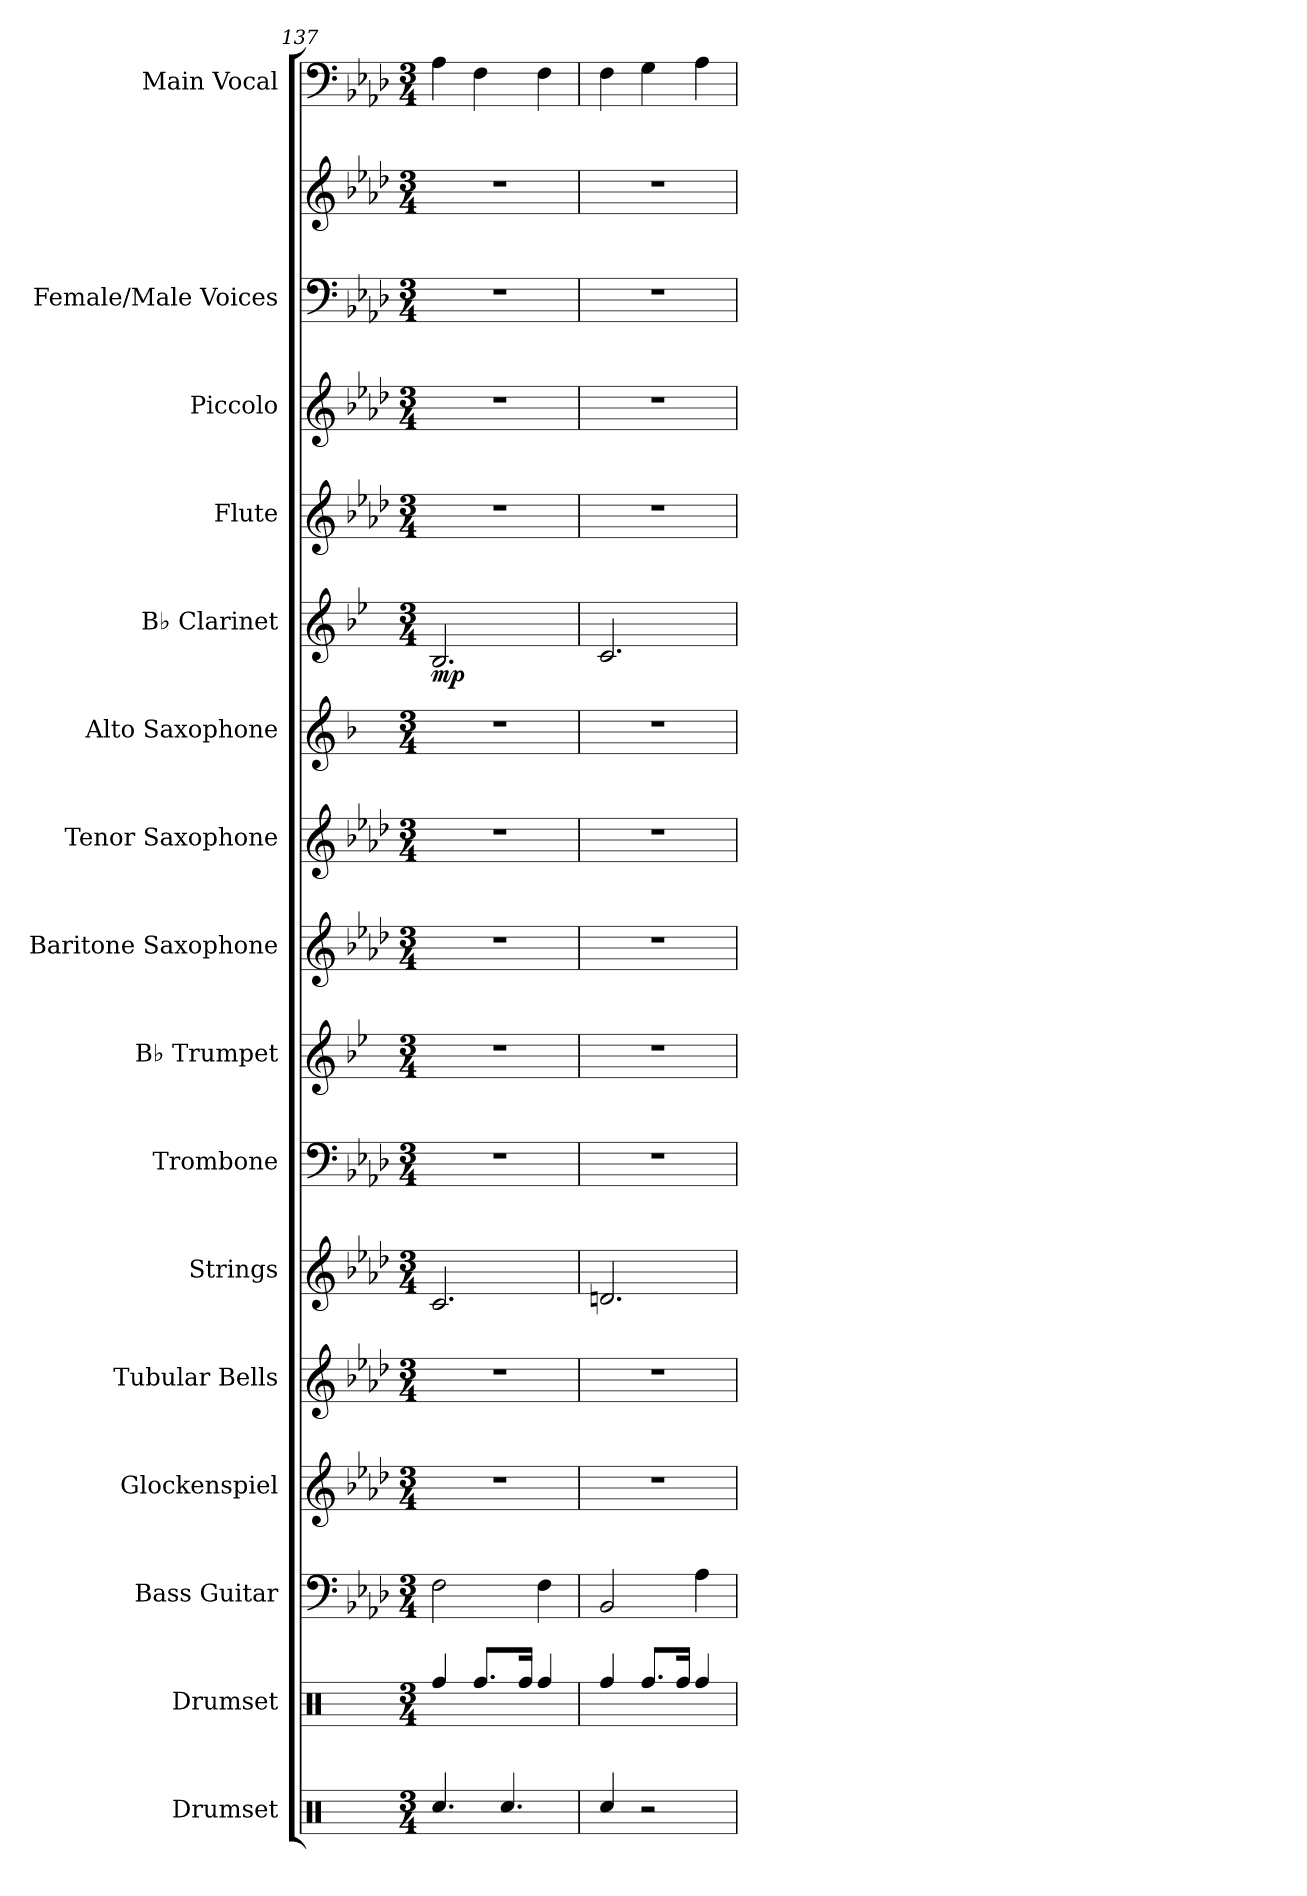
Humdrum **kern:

**kern	**kern	**kern	**kern	**kern	**kern	**kern	**kern	**kern	**kern	**kern	**kern	**dynam	**kern	**kern	**kern	**kern	**kern
*part16	*part15	*part14	*part13	*part12	*part11	*part10	*part9	*part8	*part7	*part6	*part5	*part5	*part4	*part3	*part2	*part2	*part1
*staff17	*staff16	*staff15	*staff14	*staff13	*staff12	*staff11	*staff10	*staff9	*staff8	*staff7	*staff6	*staff6	*staff5	*staff4	*staff3	*staff2	*staff1
*I"Drumset	*I"Drumset	*I"Bass Guitar	*I"Glockenspiel	*I"Tubular Bells	*I"Strings	*I"Trombone	*I"B♭ Trumpet	*I"Baritone Saxophone	*I"Tenor Saxophone	*I"Alto Saxophone	*I"B♭ Clarinet	*	*I"Flute	*I"Piccolo	*I"Female/Male Voices	*	*I"Main Vocal
*I'Drs.	*I'Drs.	*I'B. Guit.	*I'Glk.	*I'Tu. Be.	*I'St.	*I'Tbn.	*I'B♭ Tpt.	*I'Bar. Sax.	*I'T. Sax.	*I'A. Sax.	*I'B♭ Cl.	*	*I'Fl.	*I'Picc.	*I'Voices	*	*I'Main Vcl.
*clefX	*clefX	*clefF4	*clefG2	*clefG2	*clefG2	*clefF4	*clefG2	*clefG2	*clefG2	*clefG2	*clefG2	*	*clefG2	*clefG2	*clefF4	*clefG2	*clefF4
*	*	*ITrd7c12	*ITrd-14c-24	*	*	*	*ITrd1c2	*ITrd12c21	*ITrd8c14	*ITrd5c9	*ITrd1c2	*	*	*ITrd-7c-12	*	*	*
*k[]	*k[]	*k[b-e-a-d-]	*k[b-e-a-d-]	*k[b-e-a-d-]	*k[b-e-a-d-]	*k[b-e-a-d-]	*k[b-e-a-d-]	*k[b-e-a-d-]	*k[b-e-a-d-]	*k[b-e-a-d-]	*k[b-e-a-d-]	*	*k[b-e-a-d-]	*k[b-e-a-d-]	*k[b-e-a-d-]	*k[b-e-a-d-]	*k[b-e-a-d-]
*M3/4	*M3/4	*M3/4	*M3/4	*M3/4	*M3/4	*M3/4	*M3/4	*M3/4	*M3/4	*M3/4	*M3/4	*	*M3/4	*M3/4	*M3/4	*M3/4	*M3/4
=137	=137	=137	=137	=137	=137	=137	=137	=137	=137	=137	=137	=137	=137	=137	=137	=137	=137
!	!	!	!	!	!	!	!	!	!	!	!	!LO:DY:b	!	!	!	!	!
4.Rcc/	4Rff/	2FF\	2.r	2.r	2.c/	2.r	2.r	2.r	2.r	2.r	2.A-/	mp	2.r	2.r	2.r	2.r	4A-\
.	8.Rff/L	.	.	.	.	.	.	.	.	.	.	.	.	.	.	.	4F\
4.Rcc/	.	.	.	.	.	.	.	.	.	.	.	.	.	.	.	.	.
.	16Rff/Jk	.	.	.	.	.	.	.	.	.	.	.	.	.	.	.	.
.	4Rff/	4FF\	.	.	.	.	.	.	.	.	.	.	.	.	.	.	4F\
=138	=138	=138	=138	=138	=138	=138	=138	=138	=138	=138	=138	=138	=138	=138	=138	=138	=138
4Rcc/	4Rff/	2BBB-/	2.r	2.r	2.dn/	2.r	2.r	2.r	2.r	2.r	2.B-/	.	2.r	2.r	2.r	2.r	4F\
2r	8.Rff/L	.	.	.	.	.	.	.	.	.	.	.	.	.	.	.	4G\
.	16Rff/Jk	.	.	.	.	.	.	.	.	.	.	.	.	.	.	.	.
.	4Rff/	4AA-\	.	.	.	.	.	.	.	.	.	.	.	.	.	.	4A-\
=	=	=	=	=	=	=	=	=	=	=	=	=	=	=	=	=	=
*-	*-	*-	*-	*-	*-	*-	*-	*-	*-	*-	*-	*-	*-	*-	*-	*-	*-
